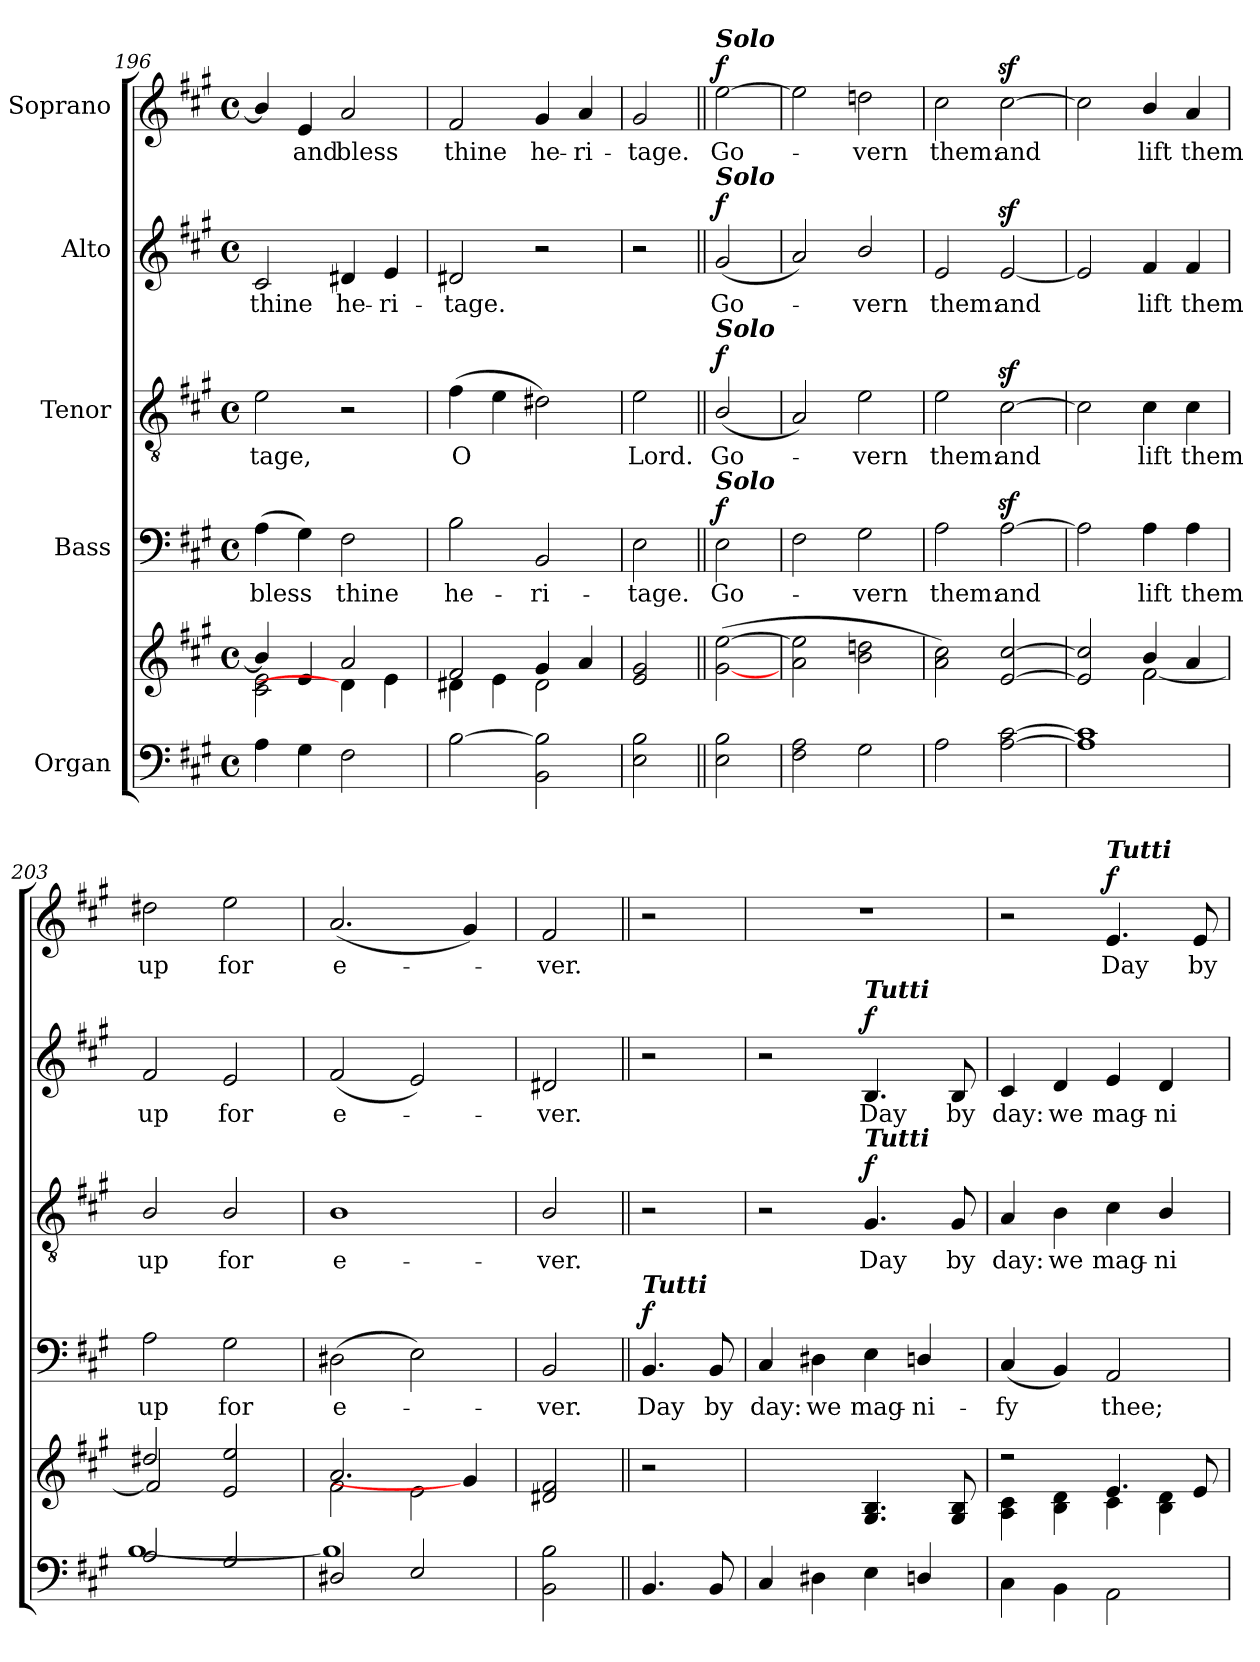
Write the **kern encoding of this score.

**kern	**kern	**kern	**text	**dynam	**kern	**text	**dynam	**kern	**text	**dynam	**kern	**text	**dynam
*part5	*part5	*part4	*part4	*part4	*part3	*part3	*part3	*part2	*part2	*part2	*part1	*part1	*part1
*staff6	*staff5	*staff4	*staff4	*staff4	*staff3	*staff3	*staff3	*staff2	*staff2	*staff2	*staff1	*staff1	*staff1
*I"Organ	*	*I"Bass	*	*	*I"Tenor	*	*	*I"Alto	*	*	*I"Soprano	*	*
*clefF4	*clefG2	*clefF4	*	*	*clefGv2	*	*	*clefG2	*	*	*clefG2	*	*
*k[f#c#g#]	*k[f#c#g#]	*k[f#c#g#]	*	*	*k[f#c#g#]	*	*	*k[f#c#g#]	*	*	*k[f#c#g#]	*	*
*A:	*A:	*A:	*	*	*A:	*	*	*A:	*	*	*A:	*	*
*M4/4	*M4/4	*M4/4	*	*	*M4/4	*	*	*M4/4	*	*	*M4/4	*	*
*met(c)	*met(c)	*met(c)	*	*	*met(c)	*	*	*met(c)	*	*	*met(c)	*	*
=196	=196	=196	=196	=196	=196	=196	=196	=196	=196	=196	=196	=196	=196
*^	*^	*	*	*	*	*	*	*	*	*	*	*	*
!	!	!	!	!	!LO:LY:b	!	!	!LO:LY:b	!	!	!LO:LY:b	!	!	!	!
4A\	1ryy	4b/]	2c#\ 2e\	(>4A\	bless	.	2e\	-tage,	.	2c#/	thine	.	4b/]	.	.
!	!	!	!	!	!	!	!	!	!	!	!	!	!	!LO:LY:b	!
4G#\	.	4e/	.	4G#\)	.	.	.	.	.	.	.	.	4e/	and	.
!	!	!	!	!	!LO:LY:b	!	!	!	!	!	!LO:LY:b	!	!	!LO:LY:b	!
2F#\	.	2a/	4d#\]	2F#\	thine	.	2r	.	.	4d#X/	he-	.	2a/	bless	.
!	!	!	!	!	!	!	!	!	!	!	!LO:LY:b	!	!	!	!
.	.	.	4e\	.	.	.	.	.	.	4e/	-ri-	.	.	.	.
=197	=197	=197	=197	=197	=197	=197	=197	=197	=197	=197	=197	=197	=197	=197	=197
!	!	!	!	!	!LO:LY:b	!	!	!LO:LY:b	!	!	!LO:LY:b	!	!	!LO:LY:b	!
[2B\	1ryy	2f#/	4d#X\	2B\	he-	.	(>4f#\	O	.	2d#X/	-tage.	.	2f#/	thine	.
.	.	.	4e\	.	.	.	4e\	.	.	.	.	.	.	.	.
!	!	!	!	!	!LO:LY:b	!	!	!	!	!	!	!	!	!LO:LY:b	!
2BB\ 2B\]	.	4g#/	2d#\	2BB/	-ri-	.	2d#X\)	.	.	2r	.	.	4g#/	he-	.
!	!	!	!	!	!	!	!	!	!	!	!	!	!	!LO:LY:b	!
.	.	4a/	.	.	.	.	.	.	.	.	.	.	4a/	-ri-	.
=198	=198	=198	=198	=198	=198	=198	=198	=198	=198	=198	=198	=198	=198	=198	=198
!	!	!	!	!	!LO:LY:b	!	!	!LO:LY:b	!	!	!	!	!	!LO:LY:b	!
2E\ 2B\	2ryy	2e/ 2g#/	2ryy	2E\	-tage.	.	2e\	Lord.	.	2r	.	.	2g#/	-tage.	.
=199||	=199||	=199||	=199||	=199||	=199||	=199||	=199||	=199||	=199||	=199||	=199||	=199||	=199||	=199||	=199||
!	!	!	!	!	!	!	!	!	!	!	!	!	!LO:TX:a:Bi:t=Solo	!	!
!	!	!	!	!	!	!	!	!	!	!LO:TX:a:Bi:t=Solo	!	!	!	!	!
!	!	!	!	!	!	!	!LO:TX:a:Bi:t=Solo	!	!	!	!	!	!	!	!
!	!	!	!	!LO:TX:a:Bi:t=Solo	!	!	!	!	!	!	!	!	!	!	!
!	!	!	!	!	!LO:LY:b	!LO:DY:b	!	!LO:LY:b	!LO:DY:b	!	!LO:LY:b	!LO:DY:b	!	!LO:LY:b	!LO:DY:b
2E\ 2B\	2ryy	(>[2g#\ [2ee\	2ryy	2E\	Go-	f	(<2B/	Go-	f	(<2g#/	Go-	f	[2ee\	Go-	f
=200	=200	=200	=200	=200	=200	=200	=200	=200	=200	=200	=200	=200	=200	=200	=200
2F#\ 2A\	1ryy	2a\ 2ee\]	1ryy	2F#\	.	.	2A/)	.	.	2a/)	.	.	2ee\]	.	.
!	!	!	!	!	!LO:LY:b	!	!	!LO:LY:b	!	!	!LO:LY:b	!	!	!LO:LY:b	!
2G#\	.	2b\ 2ddn\	.	2G#\	vern	.	2e\	vern	.	2b/	vern	.	2ddn\	vern	.
=201	=201	=201	=201	=201	=201	=201	=201	=201	=201	=201	=201	=201	=201	=201	=201
!	!	!	!	!	!LO:LY:b	!	!	!LO:LY:b	!	!	!LO:LY:b	!	!	!LO:LY:b	!
2A\	1ryy	2a\ 2cc#\)	1ryy	2A\	them:	.	2e\	them:	.	2e/	them:	.	2cc#\	them:	.
!	!	!	!	!	!LO:LY:b	!	!	!LO:LY:b	!	!	!LO:LY:b	!	!	!LO:LY:b	!
[2A\ [2c#\	.	[2e/ [2cc#/	.	[2Az<\	and	.	[2c#z<\	and	.	[2ez</	and	.	[2cc#z<\	and	.
=202	=202	=202	=202	=202	=202	=202	=202	=202	=202	=202	=202	=202	=202	=202	=202
1A] 1c#]	1ryy	2e/] 2cc#/]	2ryy	2A\]	.	.	2c#\]	.	.	2e/]	.	.	2cc#\]	.	.
!	!	!	!	!	!LO:LY:b	!	!	!LO:LY:b	!	!	!LO:LY:b	!	!	!LO:LY:b	!
.	.	4b/	[2f#\	4A\	lift	.	4c#\	lift	.	4f#/	lift	.	4b/	lift	.
!	!	!	!	!	!LO:LY:b	!	!	!LO:LY:b	!	!	!LO:LY:b	!	!	!LO:LY:b	!
.	.	4a/	.	4A\	them	.	4c#\	them	.	4f#/	them	.	4a/	them	.
!!LO:PB:g=z
=203	=203	=203	=203	=203	=203	=203	=203	=203	=203	=203	=203	=203	=203	=203	=203
!	!	!	!	!	!LO:LY:b	!	!	!LO:LY:b	!	!	!LO:LY:b	!	!	!LO:LY:b	!
2A/	[1B	2dd#X/	2f#/]	2A\	up	.	2B/	up	.	2f#/	up	.	2dd#X\	up	.
!	!	!	!	!	!LO:LY:b	!	!	!LO:LY:b	!	!	!LO:LY:b	!	!	!LO:LY:b	!
2G#/	.	2e/ 2ee/	2ryy	2G#\	for	.	2B/	for	.	2e/	for	.	2ee\	for	.
=204	=204	=204	=204	=204	=204	=204	=204	=204	=204	=204	=204	=204	=204	=204	=204
!	!	!	!	!	!LO:LY:b	!	!	!LO:LY:b	!	!	!LO:LY:b	!	!	!LO:LY:b	!
2D#X/	1B]	2.a/	2f#\	(>2D#X\	e-	.	1B	e-	.	(<2f#/	e-	.	(<2.a/	e-	.
2E/	.	.	2e\	2E\)	.	.	.	.	.	2e/)	.	.	.	.	.
.	.	4g#/]	.	.	.	.	.	.	.	.	.	.	4g#/)	.	.
=205	=205	=205	=205	=205	=205	=205	=205	=205	=205	=205	=205	=205	=205	=205	=205
!	!	!	!	!	!LO:LY:b	!	!	!LO:LY:b	!	!	!LO:LY:b	!	!	!LO:LY:b	!
2ryy	2BB\ 2B\	2d#X/ 2f#/	2ryy	2BB/	ver.	.	2B/	-ver.	.	2d#X/	ver.	.	2f#/	ver.	.
=206||	=206||	=206||	=206||	=206||	=206||	=206||	=206||	=206||	=206||	=206||	=206||	=206||	=206||	=206||	=206||
!	!	!	!	!LO:TX:a:Bi:t=Tutti	!	!	!	!	!	!	!	!	!	!	!
!	!	!	!	!	!LO:LY:b	!LO:DY:b	!	!	!	!	!	!	!	!	!
4.BB/	2ryy	2r	2ryy	4.BB/	Day	f	2r	.	.	2r	.	.	2r	.	.
!	!	!	!	!	!LO:LY:b	!	!	!	!	!	!	!	!	!	!
8BB/	.	.	.	8BB/	by	.	.	.	.	.	.	.	.	.	.
=207	=207	=207	=207	=207	=207	=207	=207	=207	=207	=207	=207	=207	=207	=207	=207
!	!	!	!	!	!LO:LY:b	!	!	!	!	!	!	!	!	!	!
4C#/	1ryy	1ryy	2ryy	4C#/	day:	.	2r	.	.	2r	.	.	1r	.	.
!	!	!	!	!	!LO:LY:b	!	!	!	!	!	!	!	!	!	!
4D#X\	.	.	.	4D#X\	we	.	.	.	.	.	.	.	.	.	.
!	!	!	!	!	!	!	!	!	!	!LO:TX:a:Bi:t=Tutti	!	!	!	!	!
!	!	!	!	!	!	!	!LO:TX:a:Bi:t=Tutti	!	!	!	!	!	!	!	!
!	!	!	!	!	!LO:LY:b	!	!	!LO:LY:b	!LO:DY:b	!	!LO:LY:b	!LO:DY:b	!	!	!
4E\	.	.	4.G#/ 4.B/	4E\	mag-	.	4.G#/	Day	f	4.B/	Day	f	.	.	.
!	!	!	!	!	!LO:LY:b	!	!	!	!	!	!	!	!	!	!
4Dn/	.	.	.	4Dn/	-ni-	.	.	.	.	.	.	.	.	.	.
!	!	!	!	!	!	!	!	!LO:LY:b	!	!	!LO:LY:b	!	!	!	!
.	.	.	8G#/ 8B/	.	.	.	8G#/	by	.	8B/	by	.	.	.	.
=208	=208	=208	=208	=208	=208	=208	=208	=208	=208	=208	=208	=208	=208	=208	=208
!	!	!	!	!	!LO:LY:b	!	!	!LO:LY:b	!	!	!LO:LY:b	!	!	!	!
1ryy	4C#\	2r	4A\ 4c#\	(<4C#/	-fy	.	4A/	day:	.	4c#/	day:	.	2r	.	.
!	!	!	!	!	!	!	!	!LO:LY:b	!	!	!LO:LY:b	!	!	!	!
.	4BB\	.	4B\ 4d\	4BB/)	.	.	4B\	we	.	4d/	we	.	.	.	.
!	!	!	!	!	!	!	!	!	!	!	!	!	!LO:TX:a:Bi:t=Tutti	!	!
!	!	!	!	!	!LO:LY:b	!	!	!LO:LY:b	!	!	!LO:LY:b	!	!	!LO:LY:b	!LO:DY:b
.	2AA\	4.e/	4c#\	2AA/	thee;	.	4c#\	mag-	.	4e/	mag-	.	4.e/	Day	f
!	!	!	!	!	!	!	!	!LO:LY:b	!	!	!LO:LY:b	!	!	!	!
.	.	.	4B\ 4d\	.	.	.	4B/	-ni-	.	4d/	-ni-	.	.	.	.
!	!	!	!	!	!	!	!	!	!	!	!	!	!	!LO:LY:b	!
.	.	8e/	.	.	.	.	.	.	.	.	.	.	8e/	by	.
*v	*v	*	*	*	*	*	*	*	*	*	*	*	*	*	*
*	*v	*v	*	*	*	*	*	*	*	*	*	*	*	*
=	=	=	=	=	=	=	=	=	=	=	=	=	=
*-	*-	*-	*-	*-	*-	*-	*-	*-	*-	*-	*-	*-	*-
